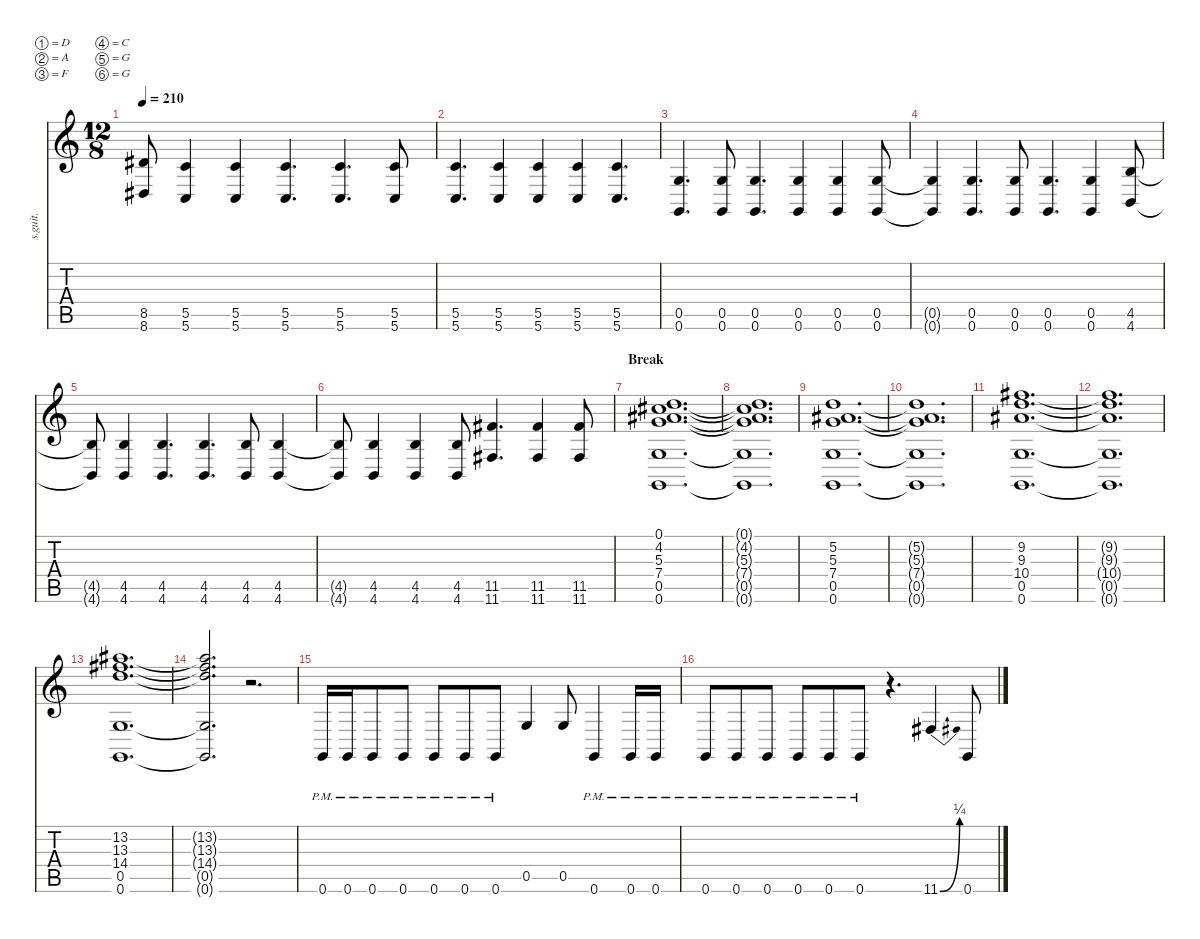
\defaultSystemsLayout 4
\hideDynamics
\bracketExtendMode nobrackets
\track ("Rythm Guitar 3" "s.guit.") {instrument distortionguitar}
\staff {score tabs}
\tuning (D4 A3 F3 C3 G2 G1)
\ts (12 8)
\tempo 210
\clef g2
\ks c
(8.5{t acc #} 8.6{t acc #}).8{lyrics (0 "") lyrics (1 "") lyrics (2 "") lyrics (3 "") lyrics (4 "") dy mf} (5.5 5.6).4{lyrics (0 "") lyrics (1 "") lyrics (2 "") lyrics (3 "") lyrics (4 "")} (5.5 5.6).4{lyrics (0 "") lyrics (1 "") lyrics (2 "") lyrics (3 "") lyrics (4 "")} (5.5 5.6).4{d lyrics (0 "") lyrics (1 "") lyrics (2 "") lyrics (3 "") lyrics (4 "")} (5.5 5.6).4{d lyrics (0 "") lyrics (1 "") lyrics (2 "") lyrics (3 "") lyrics (4 "")} (5.5 5.6).8{lyrics (0 "") lyrics (1 "") lyrics (2 "") lyrics (3 "") lyrics (4 "")} |
(5.5 5.6).4{d lyrics (0 "") lyrics (1 "") lyrics (2 "") lyrics (3 "") lyrics (4 "")} (5.5 5.6).4{lyrics (0 "") lyrics (1 "") lyrics (2 "") lyrics (3 "") lyrics (4 "")} (5.5 5.6).4{lyrics (0 "") lyrics (1 "") lyrics (2 "") lyrics (3 "") lyrics (4 "")} (5.5 5.6).4{lyrics (0 "") lyrics (1 "") lyrics (2 "") lyrics (3 "") lyrics (4 "")} (5.5 5.6).4{d lyrics (0 "") lyrics (1 "") lyrics (2 "") lyrics (3 "") lyrics (4 "")} |
(0.5 0.6).4{d lyrics (0 "") lyrics (1 "") lyrics (2 "") lyrics (3 "") lyrics (4 "")} (0.5 0.6).8{lyrics (0 "") lyrics (1 "") lyrics (2 "") lyrics (3 "") lyrics (4 "")} (0.5 0.6).4{d lyrics (0 "") lyrics (1 "") lyrics (2 "") lyrics (3 "") lyrics (4 "")} (0.5 0.6).4{lyrics (0 "") lyrics (1 "") lyrics (2 "") lyrics (3 "") lyrics (4 "")} (0.5 0.6).4{lyrics (0 "") lyrics (1 "") lyrics (2 "") lyrics (3 "") lyrics (4 "")} (0.5 0.6).8{lyrics (0 "") lyrics (1 "") lyrics (2 "") lyrics (3 "") lyrics (4 "")} |
(0.5{t} 0.6{t}).4{lyrics (0 "") lyrics (1 "") lyrics (2 "") lyrics (3 "") lyrics (4 "")} (0.5 0.6).4{d lyrics (0 "") lyrics (1 "") lyrics (2 "") lyrics (3 "") lyrics (4 "")} (0.5 0.6).8{lyrics (0 "") lyrics (1 "") lyrics (2 "") lyrics (3 "") lyrics (4 "")} (0.5 0.6).4{d lyrics (0 "") lyrics (1 "") lyrics (2 "") lyrics (3 "") lyrics (4 "")} (0.5 0.6).4{lyrics (0 "") lyrics (1 "") lyrics (2 "") lyrics (3 "") lyrics (4 "")} (4.5 4.6).8{lyrics (0 "") lyrics (1 "") lyrics (2 "") lyrics (3 "") lyrics (4 "")} |
(4.5{t} 4.6{t}).8{lyrics (0 "") lyrics (1 "") lyrics (2 "") lyrics (3 "") lyrics (4 "")} (4.5 4.6).4{lyrics (0 "") lyrics (1 "") lyrics (2 "") lyrics (3 "") lyrics (4 "")} (4.5 4.6).4{d lyrics (0 "") lyrics (1 "") lyrics (2 "") lyrics (3 "") lyrics (4 "")} (4.5 4.6).4{d lyrics (0 "") lyrics (1 "") lyrics (2 "") lyrics (3 "") lyrics (4 "")} (4.5 4.6).8{lyrics (0 "") lyrics (1 "") lyrics (2 "") lyrics (3 "") lyrics (4 "")} (4.5 4.6).4{lyrics (0 "") lyrics (1 "") lyrics (2 "") lyrics (3 "") lyrics (4 "")} |
(4.5{t} 4.6{t}).8{lyrics (0 "") lyrics (1 "") lyrics (2 "") lyrics (3 "") lyrics (4 "")} (4.5 4.6).4{lyrics (0 "") lyrics (1 "") lyrics (2 "") lyrics (3 "") lyrics (4 "")} (4.5 4.6).4{lyrics (0 "") lyrics (1 "") lyrics (2 "") lyrics (3 "") lyrics (4 "")} (4.5 4.6).8{lyrics (0 "") lyrics (1 "") lyrics (2 "") lyrics (3 "") lyrics (4 "")} (11.5{acc #} 11.6{acc #}).4{d lyrics (0 "") lyrics (1 "") lyrics (2 "") lyrics (3 "") lyrics (4 "")} (11.5{acc #} 11.6{acc #}).4{lyrics (0 "") lyrics (1 "") lyrics (2 "") lyrics (3 "") lyrics (4 "")} (11.5{acc #} 11.6{acc #}).8{lyrics (0 "") lyrics (1 "") lyrics (2 "") lyrics (3 "") lyrics (4 "")} |
\section ("" "Break")
(0.1 4.2{acc #} 5.3{acc #} 7.4 0.5 0.6).1{d lyrics (0 "") lyrics (1 "") lyrics (2 "") lyrics (3 "") lyrics (4 "")} |
(0.1{t} 4.2{t acc #} 5.3{t acc #} 7.4{t} 0.5{t} 0.6{t}).1{d lyrics (0 "") lyrics (1 "") lyrics (2 "") lyrics (3 "") lyrics (4 "")} |
(5.2 5.3{acc #} 7.4 0.5 0.6).1{d lyrics (0 "") lyrics (1 "") lyrics (2 "") lyrics (3 "") lyrics (4 "")} |
(5.2{t} 5.3{t acc #} 7.4{t} 0.5{t} 0.6{t}).1{d lyrics (0 "") lyrics (1 "") lyrics (2 "") lyrics (3 "") lyrics (4 "")} |
(9.2{acc #} 9.3 10.4{acc #} 0.5 0.6).1{d lyrics (0 "") lyrics (1 "") lyrics (2 "") lyrics (3 "") lyrics (4 "")} |
(9.2{t acc #} 9.3{t} 10.4{t acc #} 0.5{t} 0.6{t}).1{d lyrics (0 "") lyrics (1 "") lyrics (2 "") lyrics (3 "") lyrics (4 "")} |
(13.2{acc #} 13.3{acc #} 14.4 0.5 0.6).1{d lyrics (0 "") lyrics (1 "") lyrics (2 "") lyrics (3 "") lyrics (4 "")} |
(13.2{t acc #} 13.3{t acc #} 14.4{t} 0.5{t} 0.6{t}).2{d lyrics (0 "") lyrics (1 "") lyrics (2 "") lyrics (3 "") lyrics (4 "")} r.2{d} |
0.6{pm}.16{lyrics (0 "") lyrics (1 "") lyrics (2 "") lyrics (3 "") lyrics (4 "")} 0.6{pm}.16{lyrics (0 "") lyrics (1 "") lyrics (2 "") lyrics (3 "") lyrics (4 "")} 0.6{pm}.8{lyrics (0 "") lyrics (1 "") lyrics (2 "") lyrics (3 "") lyrics (4 "")} 0.6{pm}.8{lyrics (0 "") lyrics (1 "") lyrics (2 "") lyrics (3 "") lyrics (4 "")} 0.6{pm}.8{lyrics (0 "") lyrics (1 "") lyrics (2 "") lyrics (3 "") lyrics (4 "")} 0.6{pm}.8{lyrics (0 "") lyrics (1 "") lyrics (2 "") lyrics (3 "") lyrics (4 "")} 0.6{pm}.8{lyrics (0 "") lyrics (1 "") lyrics (2 "") lyrics (3 "") lyrics (4 "")} 0.5.4{lyrics (0 "") lyrics (1 "") lyrics (2 "") lyrics (3 "") lyrics (4 "")} 0.5.8{lyrics (0 "") lyrics (1 "") lyrics (2 "") lyrics (3 "") lyrics (4 "")} 0.6{pm}.4{lyrics (0 "") lyrics (1 "") lyrics (2 "") lyrics (3 "") lyrics (4 "")} 0.6{pm}.16{lyrics (0 "") lyrics (1 "") lyrics (2 "") lyrics (3 "") lyrics (4 "")} 0.6{pm}.16{lyrics (0 "") lyrics (1 "") lyrics (2 "") lyrics (3 "") lyrics (4 "")} |
0.6{pm}.8{lyrics (0 "") lyrics (1 "") lyrics (2 "") lyrics (3 "") lyrics (4 "")} 0.6{pm}.8{lyrics (0 "") lyrics (1 "") lyrics (2 "") lyrics (3 "") lyrics (4 "")} 0.6{pm}.8{lyrics (0 "") lyrics (1 "") lyrics (2 "") lyrics (3 "") lyrics (4 "")} 0.6{pm}.8{lyrics (0 "") lyrics (1 "") lyrics (2 "") lyrics (3 "") lyrics (4 "")} 0.6{pm}.8{lyrics (0 "") lyrics (1 "") lyrics (2 "") lyrics (3 "") lyrics (4 "")} 0.6{pm}.8{lyrics (0 "") lyrics (1 "") lyrics (2 "") lyrics (3 "") lyrics (4 "")} r.4{d} 11.6{be (bend 0 0 15 1) acc #}.4{lyrics (0 "") lyrics (1 "") lyrics (2 "") lyrics (3 "") lyrics (4 "")} 0.6.8{lyrics (0 "") lyrics (1 "") lyrics (2 "") lyrics (3 "") lyrics (4 "")}
